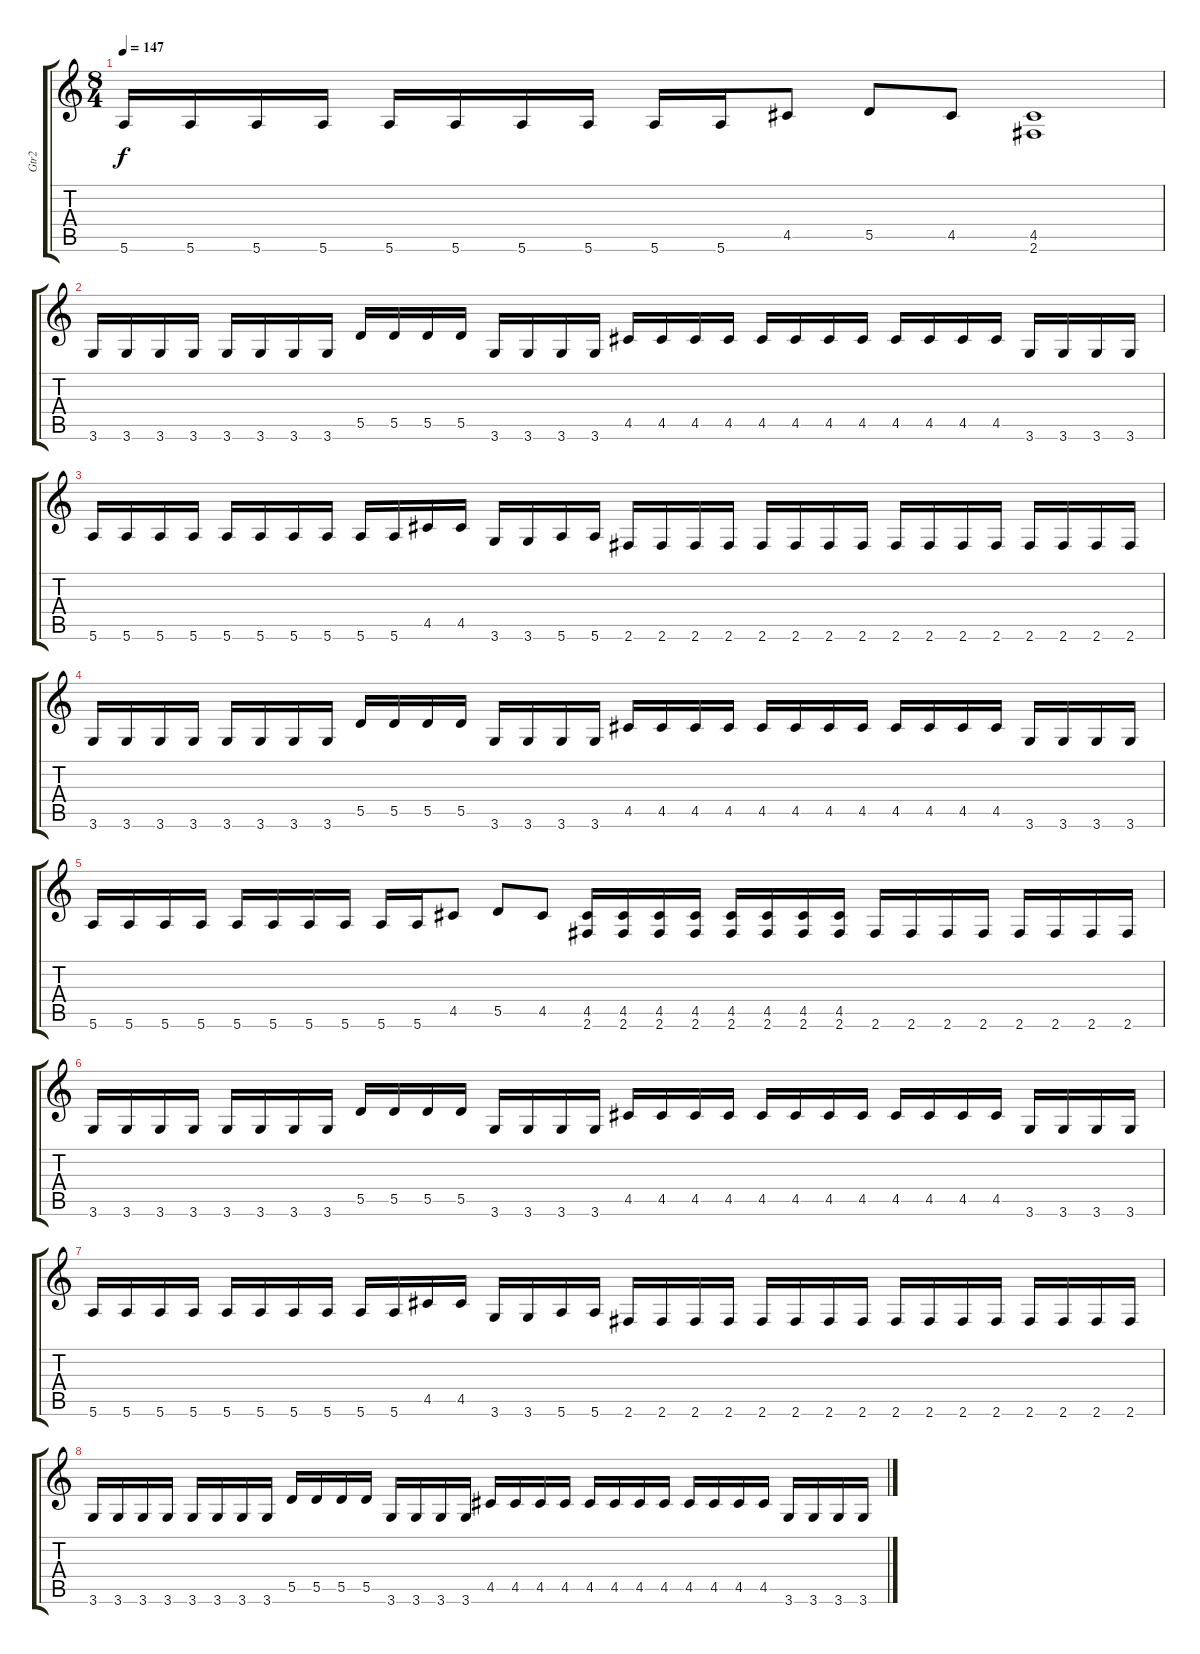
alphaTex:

\track ("Gtr2" "Gtr2") {instrument distortionguitar}
\staff {score tabs}
\tuning (E4 B3 G3 D3 A2 E2) {hide}
\ts (8 4)
\tempo 147
\clef g2
\ks c
5.6.16{dy f} 5.6.16 5.6.16 5.6.16 5.6.16 5.6.16 5.6.16 5.6.16 5.6.16 5.6.16 4.5.8 5.5.8 4.5.8 (4.5 2.6).1 |
3.6.16 3.6.16 3.6.16 3.6.16 3.6.16 3.6.16 3.6.16 3.6.16 5.5.16 5.5.16 5.5.16 5.5.16 3.6.16 3.6.16 3.6.16 3.6.16 4.5.16 4.5.16 4.5.16 4.5.16 4.5.16 4.5.16 4.5.16 4.5.16 4.5.16 4.5.16 4.5.16 4.5.16 3.6.16 3.6.16 3.6.16 3.6.16 |
5.6.16 5.6.16 5.6.16 5.6.16 5.6.16 5.6.16 5.6.16 5.6.16 5.6.16 5.6.16 4.5.16 4.5.16 3.6.16 3.6.16 5.6.16 5.6.16 2.6.16 2.6.16 2.6.16 2.6.16 2.6.16 2.6.16 2.6.16 2.6.16 2.6.16 2.6.16 2.6.16 2.6.16 2.6.16 2.6.16 2.6.16 2.6.16 |
3.6.16 3.6.16 3.6.16 3.6.16 3.6.16 3.6.16 3.6.16 3.6.16 5.5.16 5.5.16 5.5.16 5.5.16 3.6.16 3.6.16 3.6.16 3.6.16 4.5.16 4.5.16 4.5.16 4.5.16 4.5.16 4.5.16 4.5.16 4.5.16 4.5.16 4.5.16 4.5.16 4.5.16 3.6.16 3.6.16 3.6.16 3.6.16 |
5.6.16 5.6.16 5.6.16 5.6.16 5.6.16 5.6.16 5.6.16 5.6.16 5.6.16 5.6.16 4.5.8 5.5.8 4.5.8 (4.5 2.6).16 (4.5 2.6).16 (4.5 2.6).16 (4.5 2.6).16 (4.5 2.6).16 (4.5 2.6).16 (4.5 2.6).16 (4.5 2.6).16 2.6.16 2.6.16 2.6.16 2.6.16 2.6.16 2.6.16 2.6.16 2.6.16 |
3.6.16 3.6.16 3.6.16 3.6.16 3.6.16 3.6.16 3.6.16 3.6.16 5.5.16 5.5.16 5.5.16 5.5.16 3.6.16 3.6.16 3.6.16 3.6.16 4.5.16 4.5.16 4.5.16 4.5.16 4.5.16 4.5.16 4.5.16 4.5.16 4.5.16 4.5.16 4.5.16 4.5.16 3.6.16 3.6.16 3.6.16 3.6.16 |
5.6.16 5.6.16 5.6.16 5.6.16 5.6.16 5.6.16 5.6.16 5.6.16 5.6.16 5.6.16 4.5.16 4.5.16 3.6.16 3.6.16 5.6.16 5.6.16 2.6.16 2.6.16 2.6.16 2.6.16 2.6.16 2.6.16 2.6.16 2.6.16 2.6.16 2.6.16 2.6.16 2.6.16 2.6.16 2.6.16 2.6.16 2.6.16 |
3.6.16 3.6.16 3.6.16 3.6.16 3.6.16 3.6.16 3.6.16 3.6.16 5.5.16 5.5.16 5.5.16 5.5.16 3.6.16 3.6.16 3.6.16 3.6.16 4.5.16 4.5.16 4.5.16 4.5.16 4.5.16 4.5.16 4.5.16 4.5.16 4.5.16 4.5.16 4.5.16 4.5.16 3.6.16 3.6.16 3.6.16 3.6.16
